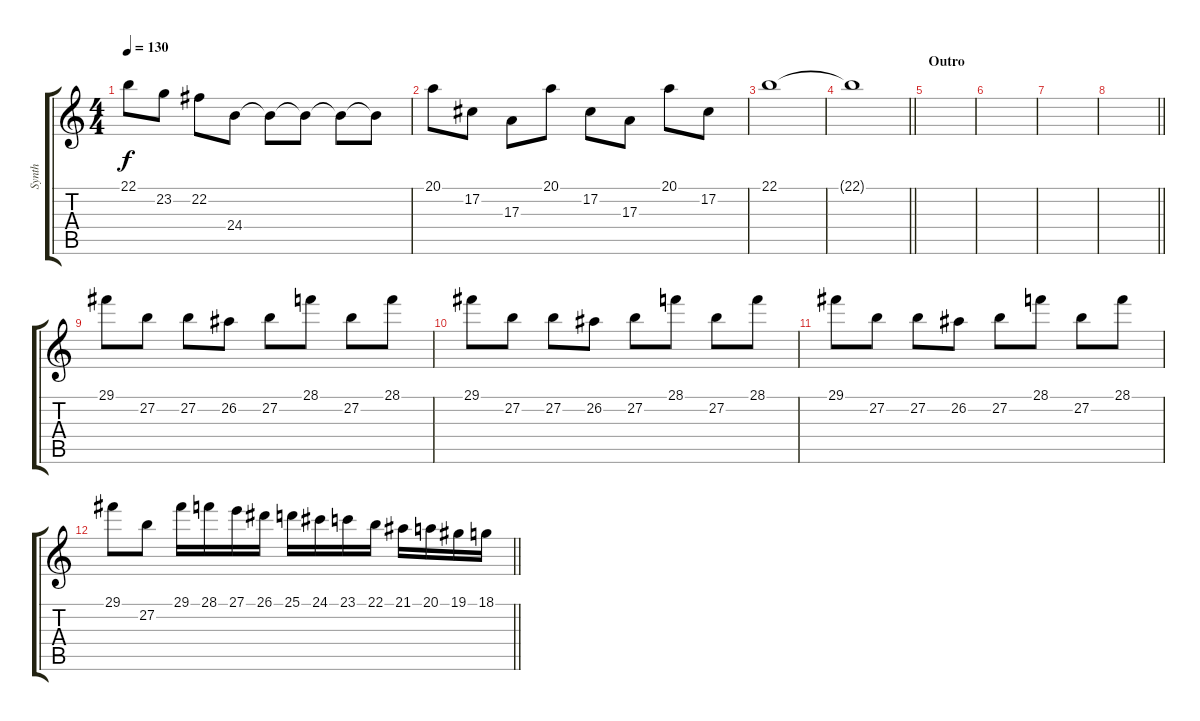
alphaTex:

\track ("Synth" "Synth") {instrument glockenspiel}
\staff {score tabs}
\tuning (Db4 Ab3 E3 B2 Gb2 B1) {hide}
\ts (4 4)
\tempo 130
\clef g2
\ks c
22.1.8{dy f} 23.2.8 22.2.8 24.4.8 24.4{t}.8 24.4{t}.8 24.4{t}.8 24.4{t}.8 |
20.1.8 17.2.8 17.3.8 20.1.8 17.2.8 17.3.8 20.1.8 17.2.8 |
22.1.1 |
\barLineRight lightlight
22.1{t}.1 |
\section ("" "Outro")
|
|
|
\barLineRight lightlight
|
\section ("" "")
29.1.8{instrument glockenspiel} 27.2.8 27.2.8 26.2.8 27.2.8 28.1.8 27.2.8 28.1.8 |
29.1.8 27.2.8 27.2.8 26.2.8 27.2.8 28.1.8 27.2.8 28.1.8 |
29.1.8 27.2.8 27.2.8 26.2.8 27.2.8 28.1.8 27.2.8 28.1.8 |
\barLineRight lightlight
29.1.8 27.2.8 29.1.16 28.1.16 27.1.16 26.1.16 25.1.16 24.1.16 23.1.16 22.1.16 21.1.16 20.1.16 19.1.16 18.1.16
